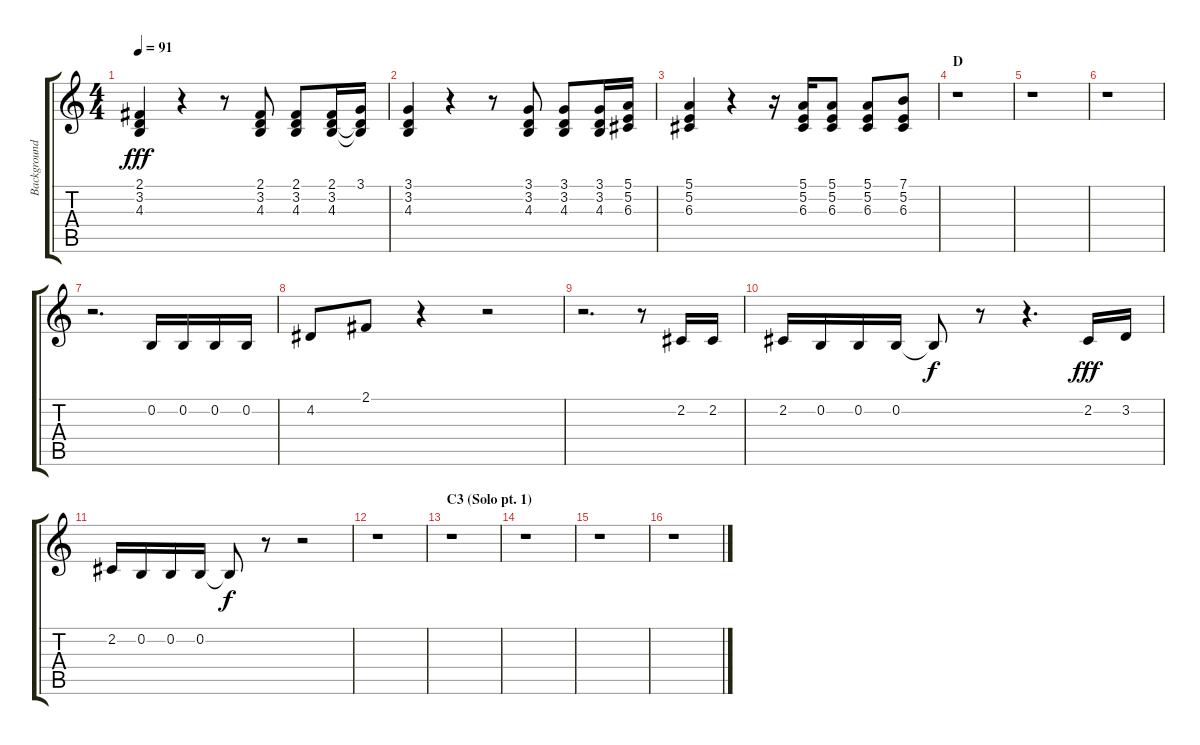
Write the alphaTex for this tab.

\track ("Background Vocals" "Background") {instrument synthvoice}
\staff {score tabs}
\tuning (E4 B3 G3 D3 A2 E2) {hide}
\ts (4 4)
\tempo 91
\clef g2
\ks c
(2.1 3.2 4.3).4{dy fff} r.4 r.8 (2.1 3.2 4.3).8 (2.1 3.2 4.3).8 (2.1 3.2 4.3).16 (3.1 3.2{t} 4.3{t}).16 |
(3.1 3.2 4.3).4 r.4 r.8 (3.1 3.2 4.3).8 (3.1 3.2 4.3).8 (3.1 3.2 4.3).16 (5.1 5.2 6.3).16 |
(5.1 5.2 6.3).4 r.4 r.16 (5.1 5.2 6.3).16 (5.1 5.2 6.3).8 (5.1 5.2 6.3).8 (7.1 5.2 6.3).8 |
\section ("" "D")
r.1 |
r.1 |
r.1 |
r.2{d} 0.2.16{instrument lead6voice} 0.2.16 0.2.16 0.2.16 |
4.2.8 2.1.8 r.4 r.2 |
r.2{d} r.8 2.2.16 2.2.16 |
2.2.16 0.2.16 0.2.16 0.2.16 0.2{t}.8{dy f} r.8 r.4{d} 2.2.16{dy fff} 3.2.16 |
2.2.16 0.2.16 0.2.16 0.2.16 0.2{t}.8{dy f} r.8 r.2 |
r.1 |
\section ("" "C3 (Solo pt. 1)")
r.1 |
r.1 |
r.1 |
r.1
